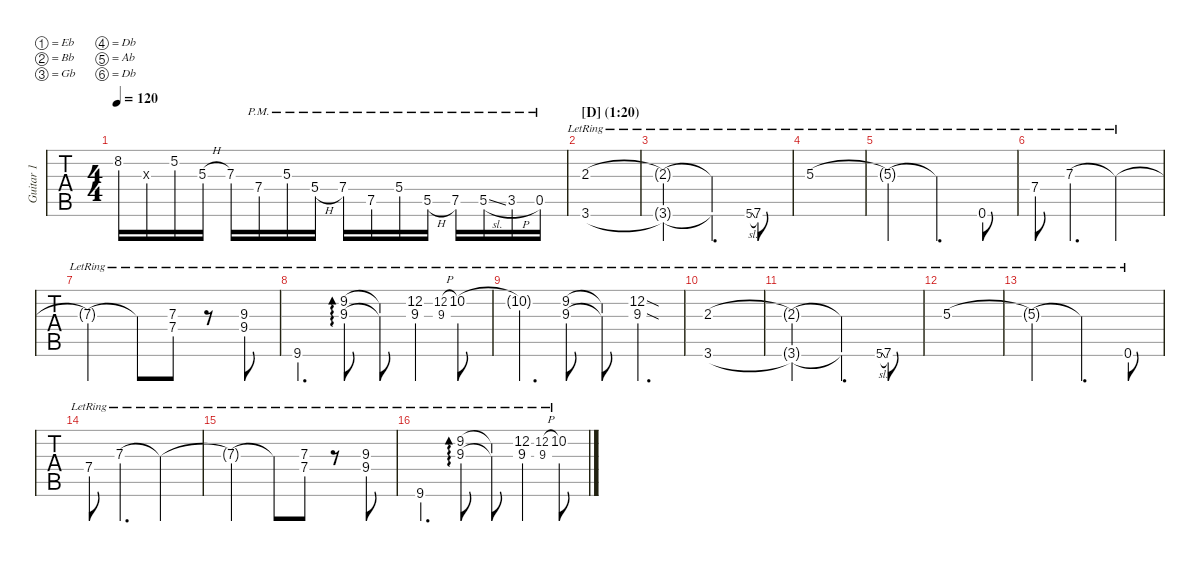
\defaultSystemsLayout 4
\hideDynamics
\bracketExtendMode nobrackets
\multiTrackTrackNamePolicy allsystems
\firstSystemTrackNameMode fullname
\otherSystemsTrackNameMode fullname
\otherSystemsTrackNameOrientation horizontal
\track ("Guitar 1" "Guitar 1") {instrument overdrivenguitar}
\staff {tabs}
\tuning (Eb4 Bb3 Gb3 Db3 Ab2 Db2)
\ts (4 4)
\tempo 120
\clef g2
\ks aminor
8.2{acc x}.16{dy mf} 7.3{x acc x}.16 5.2{acc x}.16 5.3{h acc #}.16 7.3{acc x}.16 7.4{pm acc x}.16 5.3{pm acc #}.16 5.4{h pm acc x}.16 7.4{pm acc x}.16 7.5{pm acc x}.16 5.4{pm acc x}.16 5.5{h pm acc x}.16 7.5{pm acc x}.16 5.5{sl pm acc x}.16 3.5{h pm acc #}.16 0.5{pm acc x}.16 |
\section ("D" "(1:20)")
\scale
1.0658 (3.6{lr acc #} 2.3{lr acc x}).1 |
\scale
0.968376 (3.6{lr t acc #} 2.3{lr t acc x}).2 (3.6{lr t acc #} 2.3{lr t acc x}).4{d} 5.6{sl lr acc x}.8{gr onbeat} 7.6{lr acc x}.8 |
\scale
0.995551 5.3{lr acc #}.1 |
\scale
0.970273 5.3{lr t acc #}.2 5.3{lr t acc #}.4{d} 0.6{lr acc x}.8 |
\scale
1.06836 7.4{lr acc x}.8 7.3{lr acc x}.4{d} 7.3{lr t acc x}.2 |
\scale
0.97706 7.3{lr t acc x}.2 7.3{lr t acc x}.8 (7.3{lr acc x} 7.4{lr acc x}).8 r.8 (9.3{lr acc x} 9.4{lr acc x}).8 |
\scale
0.983002 9.6{lr acc x}.4{d} (9.2{lr acc #} 9.3{lr acc x}).8{ad 0} (9.2{lr t acc #} 9.3{lr t acc x}).8 (12.2{lr acc x} 9.3{lr acc x}).4 (9.3{lr acc x} 12.2{h lr acc x}).8{gr onbeat} 10.2{lr acc x}.8 |
\scale
0.971579 10.2{lr t acc x}.4{d} (9.3{lr acc x} 9.2{lr acc #}).8 (9.3{lr t acc x} 9.2{lr t acc #}).8 (9.3{sod lr acc x} 12.2{sod lr acc x}).4{d} |
\scale
1.05586 (3.6{lr acc #} 2.3{lr acc x}).1 |
\scale
0.986128 (3.6{lr t acc #} 2.3{lr t acc x}).2 (3.6{lr t acc #} 2.3{lr t acc x}).4{d} 5.6{sl lr acc x}.8{gr onbeat} 7.6{lr acc x}.8 |
\scale
0.985616 5.3{lr acc #}.1 |
\scale
0.972392 5.3{lr t acc #}.2 5.3{lr t acc #}.4{d} 0.6{lr acc x}.8 |
\scale
1.06402 7.4{lr acc x}.8 7.3{lr acc x}.4{d} 7.3{lr t acc x}.2 |
\scale
0.985277 7.3{lr t acc x}.2 7.3{lr t acc x}.8 (7.3{lr acc x} 7.4{lr acc x}).8 r.8 (9.3{lr acc x} 9.4{lr acc x}).8 |
\scale
0.985507 9.6{lr acc x}.4{d} (9.2{lr acc #} 9.3{lr acc x}).8{ad 0} (9.2{lr t acc #} 9.3{lr t acc x}).8 (12.2{lr acc x} 9.3{lr acc x}).4 (9.3{lr acc x} 12.2{h lr acc x}).8{gr onbeat} 10.2{lr acc x}.8
